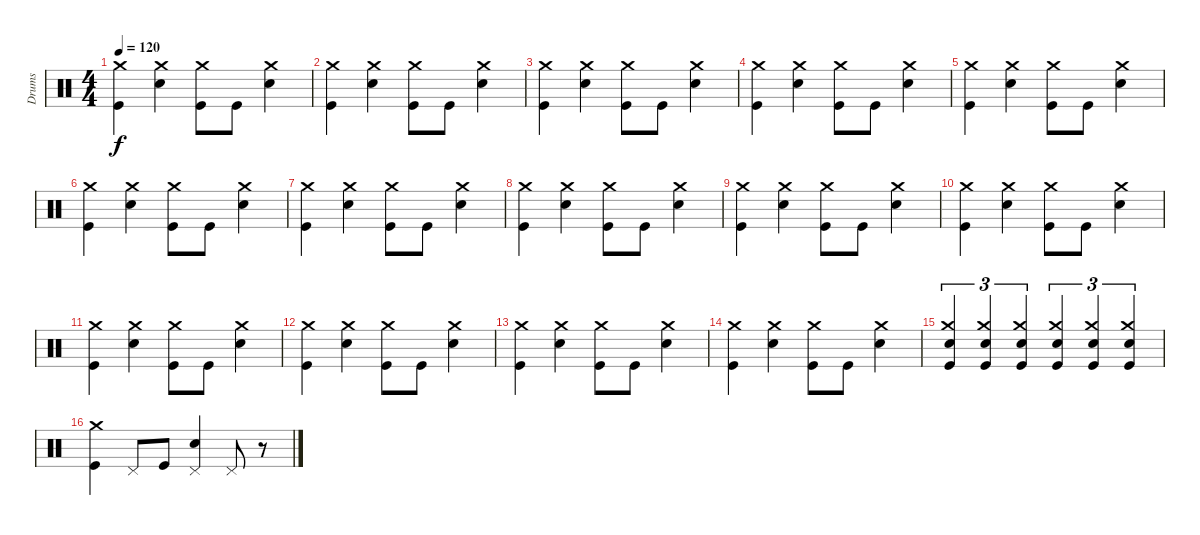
\track ("Drums" "Drums") {instrument percussion}
\staff {score}
\articulation defaults
\ts (4 4)
\tempo 120
\clef neutral
\ks c
("Kick (hit)" "Crash medium (hit)").4{dy f} ("Electric Snare (hit)" "Crash medium (hit)").4 ("Kick (hit)" "Crash medium (hit)").8 "Kick (hit)".8 ("Electric Snare (hit)" "Crash medium (hit)").4 |
("Kick (hit)" "Crash medium (hit)").4 ("Electric Snare (hit)" "Crash medium (hit)").4 ("Kick (hit)" "Crash medium (hit)").8 "Kick (hit)".8 ("Electric Snare (hit)" "Crash medium (hit)").4 |
("Kick (hit)" "Crash medium (hit)").4 ("Electric Snare (hit)" "Crash medium (hit)").4 ("Kick (hit)" "Crash medium (hit)").8 "Kick (hit)".8 ("Electric Snare (hit)" "Crash medium (hit)").4 |
("Kick (hit)" "Crash medium (hit)").4 ("Electric Snare (hit)" "Crash medium (hit)").4 ("Kick (hit)" "Crash medium (hit)").8 "Kick (hit)".8 ("Electric Snare (hit)" "Crash medium (hit)").4 |
("Kick (hit)" "Crash medium (hit)").4 ("Electric Snare (hit)" "Crash medium (hit)").4 ("Kick (hit)" "Crash medium (hit)").8 "Kick (hit)".8 ("Electric Snare (hit)" "Crash medium (hit)").4 |
("Kick (hit)" "Crash medium (hit)").4 ("Electric Snare (hit)" "Crash medium (hit)").4 ("Kick (hit)" "Crash medium (hit)").8 "Kick (hit)".8 ("Electric Snare (hit)" "Crash medium (hit)").4 |
("Kick (hit)" "Crash medium (hit)").4 ("Electric Snare (hit)" "Crash medium (hit)").4 ("Kick (hit)" "Crash medium (hit)").8 "Kick (hit)".8 ("Electric Snare (hit)" "Crash medium (hit)").4 |
("Kick (hit)" "Crash medium (hit)").4 ("Electric Snare (hit)" "Crash medium (hit)").4 ("Kick (hit)" "Crash medium (hit)").8 "Kick (hit)".8 ("Electric Snare (hit)" "Crash medium (hit)").4 |
("Kick (hit)" "Crash medium (hit)").4 ("Electric Snare (hit)" "Crash medium (hit)").4 ("Kick (hit)" "Crash medium (hit)").8 "Kick (hit)".8 ("Electric Snare (hit)" "Crash medium (hit)").4 |
("Kick (hit)" "Crash medium (hit)").4 ("Electric Snare (hit)" "Crash medium (hit)").4 ("Kick (hit)" "Crash medium (hit)").8 "Kick (hit)".8 ("Electric Snare (hit)" "Crash medium (hit)").4 |
("Kick (hit)" "Crash medium (hit)").4 ("Electric Snare (hit)" "Crash medium (hit)").4 ("Kick (hit)" "Crash medium (hit)").8 "Kick (hit)".8 ("Electric Snare (hit)" "Crash medium (hit)").4 |
("Kick (hit)" "Crash medium (hit)").4 ("Electric Snare (hit)" "Crash medium (hit)").4 ("Kick (hit)" "Crash medium (hit)").8 "Kick (hit)".8 ("Electric Snare (hit)" "Crash medium (hit)").4 |
("Kick (hit)" "Crash medium (hit)").4 ("Electric Snare (hit)" "Crash medium (hit)").4 ("Kick (hit)" "Crash medium (hit)").8 "Kick (hit)".8 ("Electric Snare (hit)" "Crash medium (hit)").4 |
("Kick (hit)" "Crash medium (hit)").4 ("Electric Snare (hit)" "Crash medium (hit)").4 ("Kick (hit)" "Crash medium (hit)").8 "Kick (hit)".8 ("Electric Snare (hit)" "Crash medium (hit)").4 |
("Kick (hit)" "Crash medium (hit)" "Snare (hit) 2").4{tu (3 2)} ("Kick (hit)" "Crash medium (hit)" "Snare (hit) 2").4{tu (3 2)} ("Kick (hit)" "Crash medium (hit)" "Snare (hit) 2").4{tu (3 2)} ("Kick (hit)" "Crash medium (hit)" "Snare (hit) 2").4{tu (3 2)} ("Kick (hit)" "Crash medium (hit)" "Snare (hit) 2").4{tu (3 2)} ("Kick (hit)" "Crash medium (hit)" "Snare (hit) 2").4{tu (3 2)} |
("Kick (hit)" "Crash medium (hit)").4 "Pedal Hi-Hat (hit)".8 "Kick (hit)".8 ("Electric Snare (hit)" "Pedal Hi-Hat (hit)").4 "Pedal Hi-Hat (hit)".8 r.8
